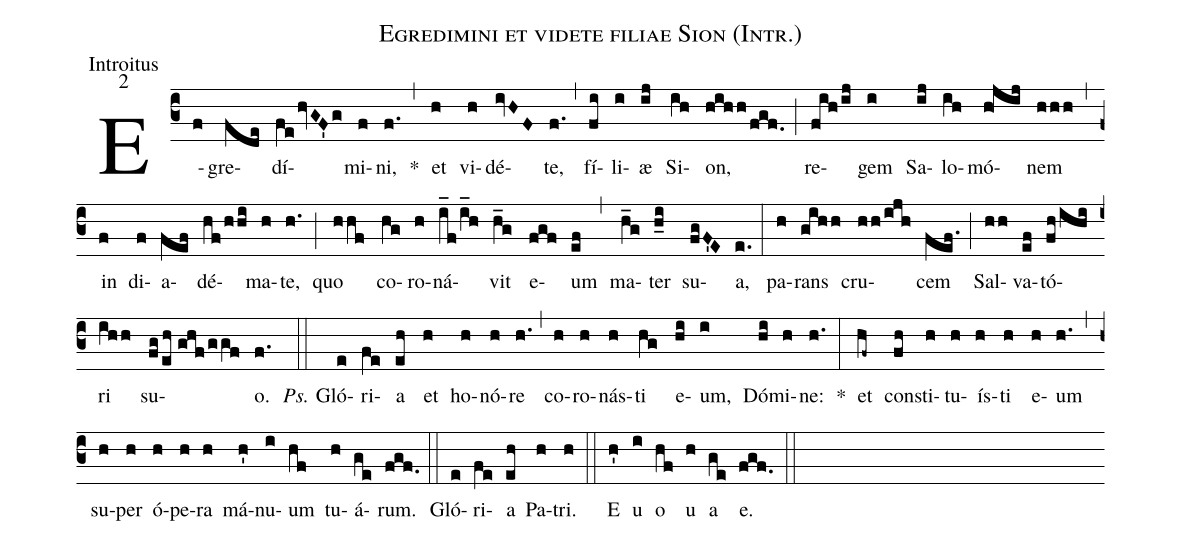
name: Egredimini et videte filiae Sion (Intr.);
office-part: Introitus;
mode: 2;
%%
(c3) E(f)gre(fde)dí(fehvGF'g)mi(f)ni,(f.) *(,) et(h) vi(h)dé(ivHF)te,(f.) (,) fí(fi)li(i)æ(ij) Si(ih)on,(hihh/fgf.) (;) re(fih/ij)gem(i) Sa(ij)lo(ih)mó(h!jij)nem(hhh) (,) in(f) di(f)a(fef)dé(hf/hhi)ma(h)te,(h.) (;) quo(hhf) co(hg)ro(h)ná(i_f/i_h)vit(h_g) e(fgf)um(ef) (,) ma(h_g)ter(h_i) su(fgF'E)a,(e.) (:)
pa(h)rans(gihh) cru(hh/ijh)cem(fef.) (;) Sal(hh)va(ef)tó(fh/ihi)ri(ihh) su(fg/eh//ghf/ggf)o.(f.) (::)
<i>Ps.</i> Gló(e)ri(fe)a(eh) et(h) ho(h)nó(h)re(h.) (,) co(h)ro(h)nás(h)ti(hg) e(hi)um,(i) Dó(hi)mi(h)ne:(h.) *(:)
et(hf~) con(fh)sti(h)tu(h)ís(h)ti(h) e(h)um(h.) (,) su(h)per(h) ó(h)pe(h)ra(h) má(h')nu(i)um(hf) tu(h)á(ge)rum.(fgf.) (::)
Gló(e)ri(fe)a(eh) Pa(h)tri.(h) (::)
<eu>E(h') u(i) o(hf) u(h) a(ge) e.</eu>(fgf.) (::)
